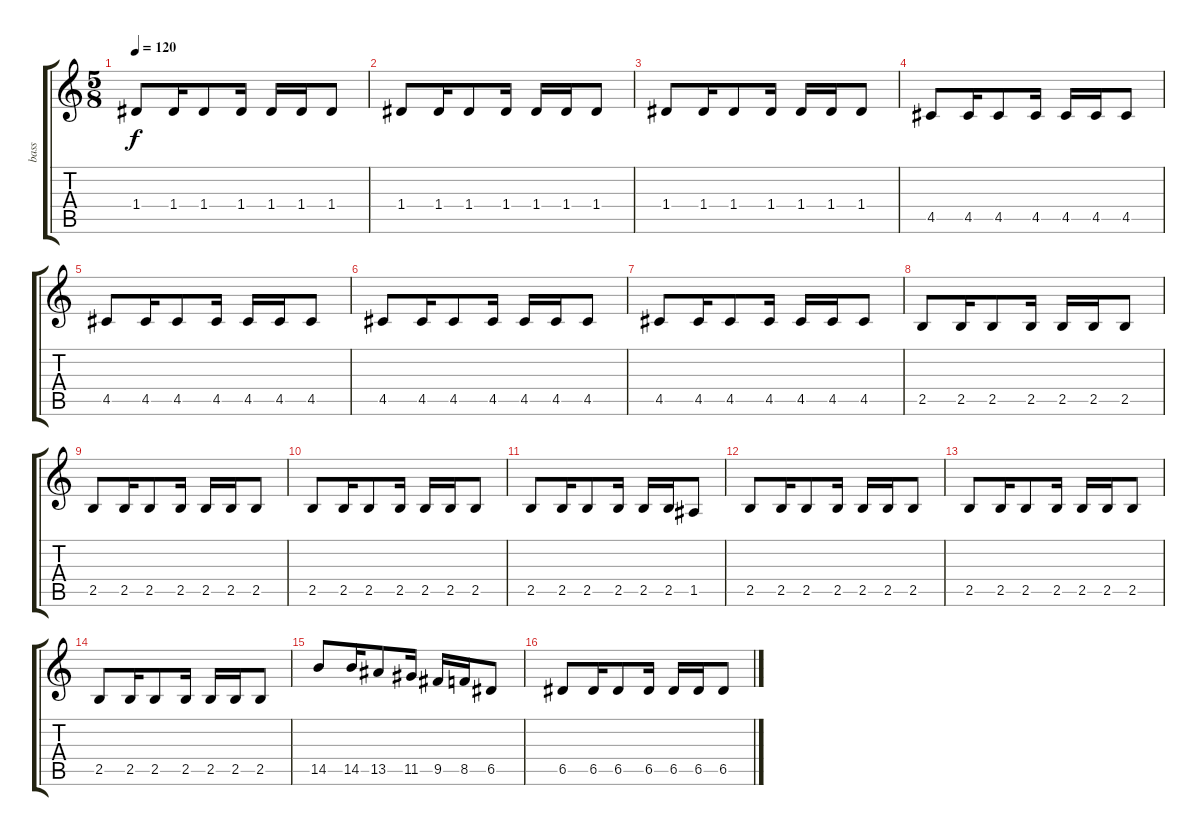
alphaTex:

\track ("bass" "bass") {instrument electricbassfinger}
\staff {score tabs}
\tuning (E4 B3 G3 D3 A2 E2) {hide}
\ts (5 8)
\tempo 120
\clef g2
\ks c
1.4.8{dy f} 1.4.16 1.4.8 1.4.16 1.4.16 1.4.16 1.4.8 |
1.4.8 1.4.16 1.4.8 1.4.16 1.4.16 1.4.16 1.4.8 |
1.4.8 1.4.16 1.4.8 1.4.16 1.4.16 1.4.16 1.4.8 |
4.5.8 4.5.16 4.5.8 4.5.16 4.5.16 4.5.16 4.5.8 |
4.5.8 4.5.16 4.5.8 4.5.16 4.5.16 4.5.16 4.5.8 |
4.5.8 4.5.16 4.5.8 4.5.16 4.5.16 4.5.16 4.5.8 |
4.5.8 4.5.16 4.5.8 4.5.16 4.5.16 4.5.16 4.5.8 |
2.5.8 2.5.16 2.5.8 2.5.16 2.5.16 2.5.16 2.5.8 |
2.5.8 2.5.16 2.5.8 2.5.16 2.5.16 2.5.16 2.5.8 |
2.5.8 2.5.16 2.5.8 2.5.16 2.5.16 2.5.16 2.5.8 |
2.5.8 2.5.16 2.5.8 2.5.16 2.5.16 2.5.16 1.5.8 |
2.5.8 2.5.16 2.5.8 2.5.16 2.5.16 2.5.16 2.5.8 |
2.5.8 2.5.16 2.5.8 2.5.16 2.5.16 2.5.16 2.5.8 |
2.5.8 2.5.16 2.5.8 2.5.16 2.5.16 2.5.16 2.5.8 |
14.5.8 14.5.16 13.5.8 11.5.16 9.5.16 8.5.16 6.5.8 |
6.5.8 6.5.16 6.5.8 6.5.16 6.5.16 6.5.16 6.5.8
